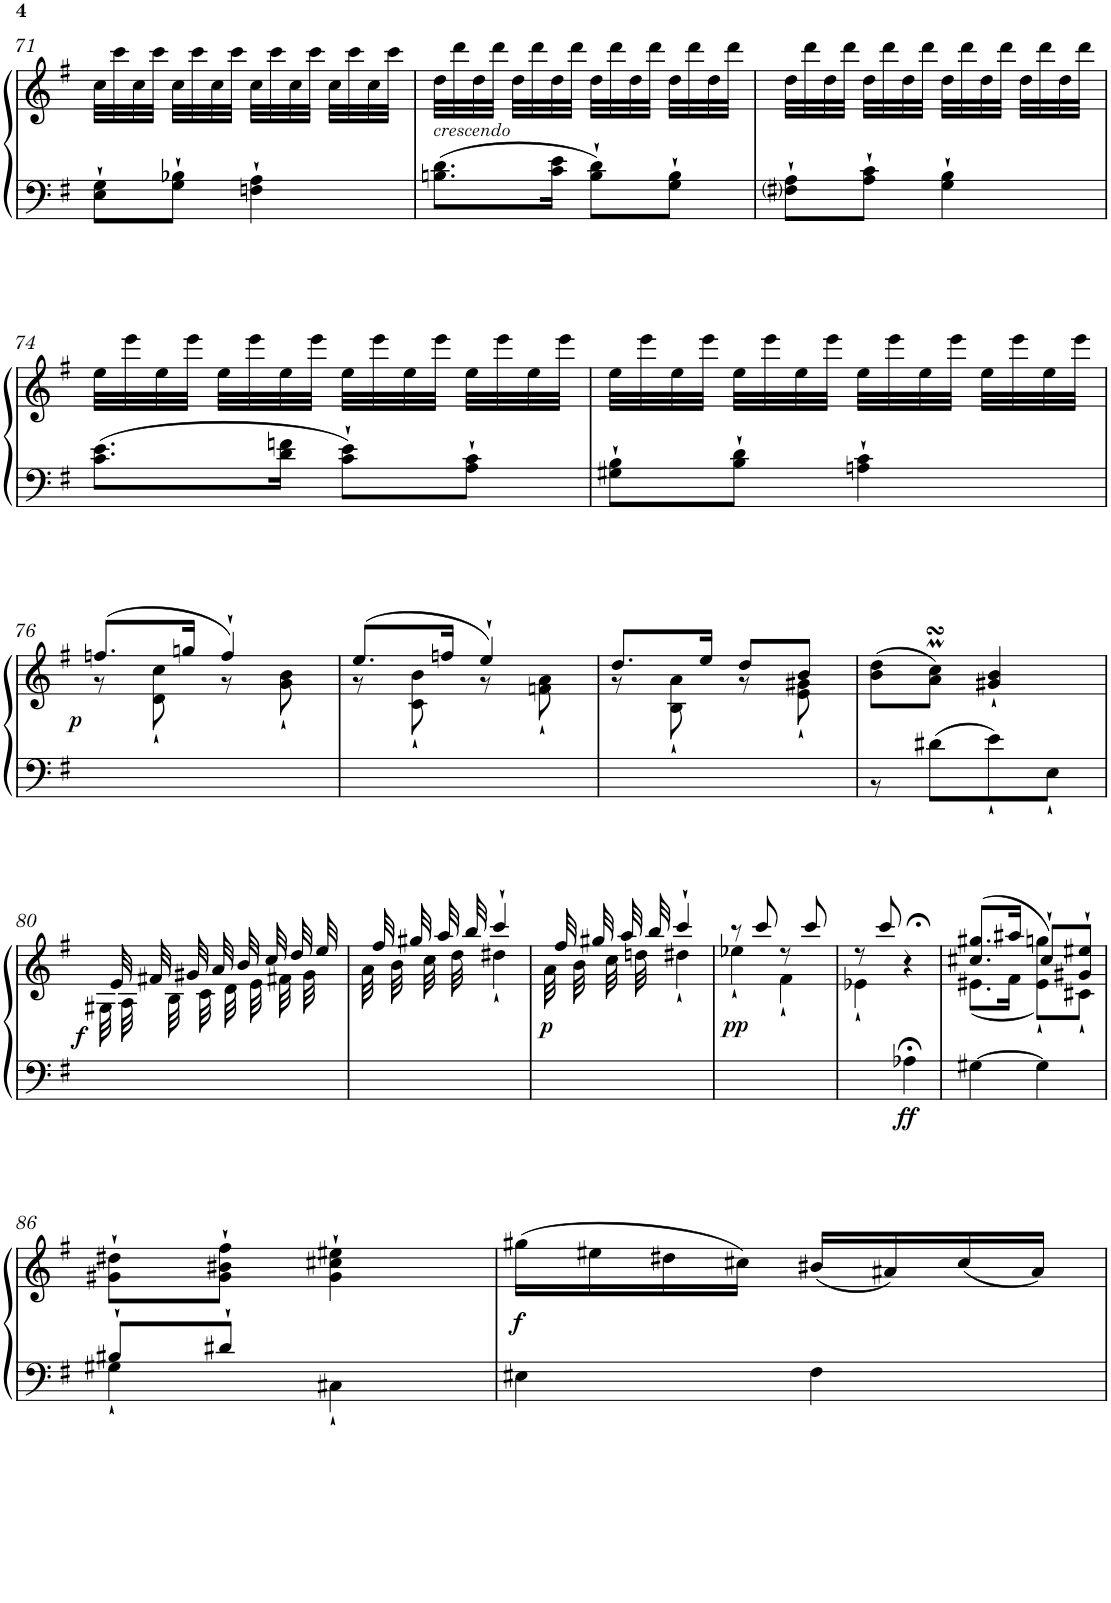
**kern	**kern	**dynam
*part1	*part1	*part1
*staff2	*staff1	*staff1/2
*I"Фортепиано	*	*
!!LO:PB:g=z
*clefF4	*clefG2	*
*k[f#]	*k[f#]	*
*G:	*G:	*
*M2/4	*M2/4	*
=71	=71	=71
8E\` 8G\`L	32cc\LLL	.
.	32ccc\	.
.	32cc\	.
.	32ccc\JJJ	.
8G\` 8B-X\`J	32cc\LLL	.
.	32ccc\	.
.	32cc\	.
.	32ccc\JJJ	.
4Fn\` 4A\`	32cc\LLL	.
.	32ccc\	.
.	32cc\	.
.	32ccc\JJJ	.
.	32cc\LLL	.
.	32ccc\	.
.	32cc\	.
.	32ccc\JJJ	.
=72	=72	=72
!	!LO:TX:b:i:t=crescendo	!
8.Bn\ 8.d\L	32dd\LLL	.
.	32ddd\	.
.	32dd\	.
.	32ddd\JJJ	.
.	32dd\LLL	.
.	32ddd\	.
16c\ 16e\Jk	32dd\	.
.	32ddd\JJJ	.
8B\` 8d\`L	32dd\LLL	.
.	32ddd\	.
.	32dd\	.
.	32ddd\JJJ	.
8G\` 8B\`J	32dd\LLL	.
.	32ddd\	.
.	32dd\	.
.	32ddd\JJJ	.
=73	=73	=73
8F#i\` 8A\`L	32dd\LLL	.
.	32ddd\	.
.	32dd\	.
.	32ddd\JJJ	.
8A\` 8c\`J	32dd\LLL	.
.	32ddd\	.
.	32dd\	.
.	32ddd\JJJ	.
4G\` 4B\`	32dd\LLL	.
.	32ddd\	.
.	32dd\	.
.	32ddd\JJJ	.
.	32dd\LLL	.
.	32ddd\	.
.	32dd\	.
.	32ddd\JJJ	.
!!LO:LB:g=z
=74	=74	=74
8.c\ 8.e\L	32ee\LLL	.
.	32eee\	.
.	32ee\	.
.	32eee\JJJ	.
.	32ee\LLL	.
.	32eee\	.
16d\ 16fn\Jk	32ee\	.
.	32eee\JJJ	.
8c\` 8e\`L	32ee\LLL	.
.	32eee\	.
.	32ee\	.
.	32eee\JJJ	.
8A\` 8c\`J	32ee\LLL	.
.	32eee\	.
.	32ee\	.
.	32eee\JJJ	.
=75	=75	=75
8G#X\` 8B\`L	32ee\LLL	.
.	32eee\	.
.	32ee\	.
.	32eee\JJJ	.
8B\` 8d\`J	32ee\LLL	.
.	32eee\	.
.	32ee\	.
.	32eee\JJJ	.
4An\` 4c\`	32ee\LLL	.
.	32eee\	.
.	32ee\	.
.	32eee\JJJ	.
.	32ee\LLL	.
.	32eee\	.
.	32ee\	.
.	32eee\JJJ	.
!!LO:LB:g=z
=76	=76	=76
*	*^	*
!	!	!	!LO:DY:b
2ryy	(>8.ffn/L	8r	p
.	.	8d\` 8cc\`	.
.	16ggn/Jk	.	.
.	4ff`/)	8r	.
.	.	8g\` 8b\`	.
=77	=77	=77	=77
2ryy	(>8.ee/L	8r	.
.	.	8c\` 8b\`	.
.	16ffn/Jk	.	.
.	4ee`/)	8r	.
.	.	8fn\` 8a\`	.
=78	=78	=78	=78
2ryy	8.dd/L	8r	.
.	.	8B\` 8a\`	.
.	16ee/Jk	.	.
.	8dd/L	8r	.
.	8b/J	8e\` 8g#X\`	.
*	*v	*v	*
=79	=79	=79
*^	*	*
2ryy	8r	(>8b\ 8dd\L	.
.	8d#X\L	8a\MsSSS 8cc\MsSSSJ)	.
.	8e`\	4g#X/` 4b/`	.
.	8E`\J	.	.
!!LO:LB:g=z
=80	=80	=80	=80
*	*	*^	*
!	!	!	!	!LO:DY:a=2
*v	*v	*	*	*
2ryy	32ryy	32G#X\	f
.	32e/	32ryy	.
.	32ryy	32A\	.
.	32f#X/	32ryy	.
.	32ryy	32B\	.
.	32g#X/	32ryy	.
.	32ryy	32c\	.
.	32a/	32ryy	.
.	32ryy	32d\	.
.	32b/	32ryy	.
.	32ryy	32e\	.
.	32cc/	32ryy	.
.	32ryy	32f#X\	.
.	32dd/	32ryy	.
.	32ryy	32g#\	.
.	32ee/	32ryy	.
=81	=81	=81	=81
2ryy	32ryy	32a\	.
.	32ff#/	32ryy	.
.	32ryy	32b\	.
.	32gg#X/	32ryy	.
.	32ryy	32cc\	.
.	32aa/	32ryy	.
.	32ryy	32dd\	.
.	32bb/	32ryy	.
.	4ccc`/	4dd#X`\	.
=82	=82	=82	=82
!	!	!	!LO:DY:a=2
2ryy	32ryy	32a\	p
.	32ff#/	32ryy	.
.	32ryy	32b\	.
.	32gg#X/	32ryy	.
.	32ryy	32cc\	.
.	32aa/	32ryy	.
.	32ryy	32ddn\	.
.	32bb/	32ryy	.
.	4ccc`/	4dd#X`\	.
=83	=83	=83	=83
!	!	!	!LO:DY:b
2ryy	8r	4ee-X`\	pp
.	8ccc/	.	.
.	8r	4f#`\	.
.	8ccc/	.	.
=84	=84	=84	=84
*^	*	*	*
2ryy	4ryy	8r	4e-X`\	.
.	.	8ccc/	.	.
!	!	!	!	!LO:DY:b=2
.	4A-X;<\	4r	4ryy	ff
*v	*v	*	*	*
=85	=85	=85	=85
[4G#X\	(>8.cc#X/ 8.gg#X/L	(<8.e#X\L	.
.	16aa#X/Jk	16f#\Jk	.
4G#\]	8cc#`/L)	8e#\` 8ggn\`L)	.
.	8g#X/` 8ee#X/`J	8c#X`\J	.
*	*v	*v	*
!!LO:LB:g=z
=86	=86	=86
*^	*	*
8B#X`/L	4G#X`\	8g#X\` 8dd#X\`L	.
8d#X`/J	.	8g#\` 8b#X\` 8ff#\`J	.
4ryy	4C#X`\	4g#\` 4cc#X\` 4ee#X\`	.
=87	=87	=87	=87
!	!	!	!LO:DY:b
2ryy	4E#X\	(>16gg#X\LL	f
.	.	16ee#X\	.
.	.	16dd#X\	.
.	.	16cc#X\JJ)	.
.	4F#\	(<16b#X/LL	.
.	.	16a#X/)	.
.	.	(<16cc#/	.
.	.	16a#/JJ)	.
*v	*v	*	*
=	=	=
*-	*-	*-
